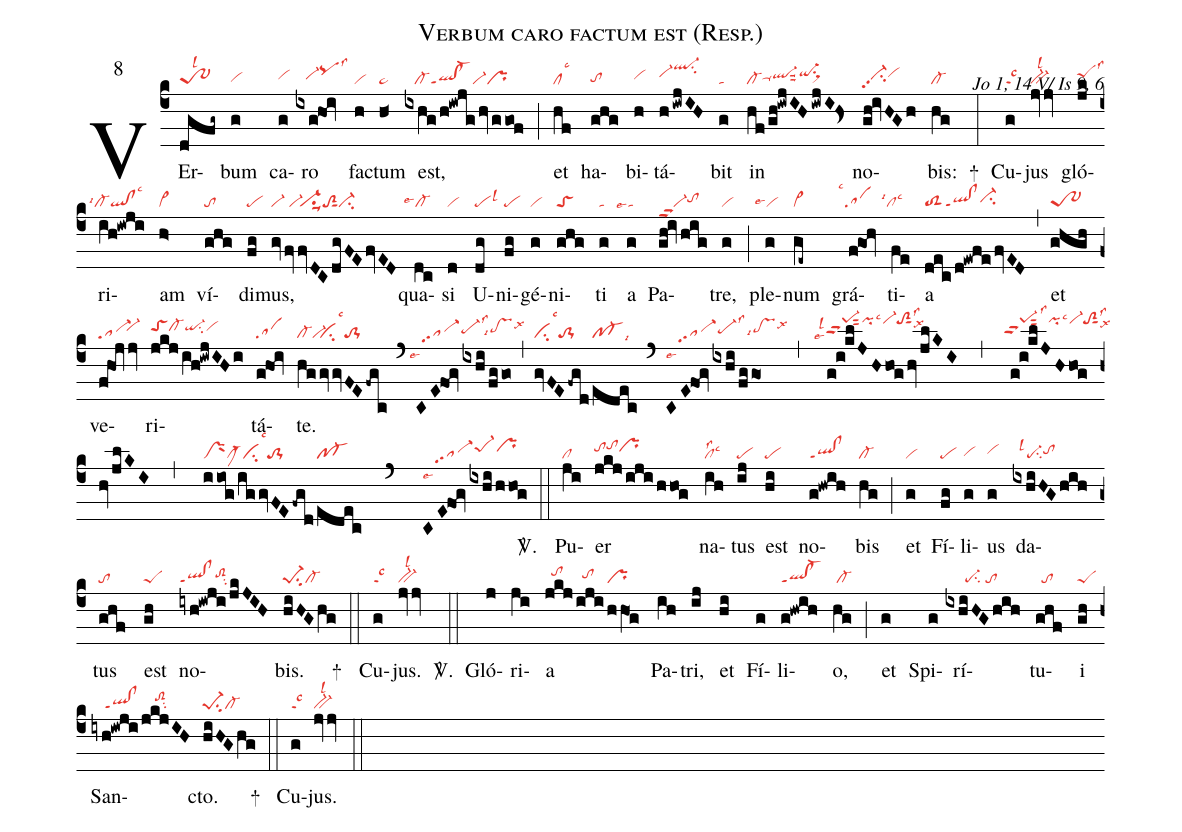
name:Verbum caro factum est (Resp.);
mode:8;
commentary:Jo 1, 14 V/ Is 9, 6;
nabc-lines:1;
%%
(c4)
VEr(dgfg~|tr-~1lsl2)bum(g|vihg) ca(g|vihh)ro(ixg!hOi|///vi-hhpqhjlss3) fac(h|vi)tum(h<|ta>) est,(ixhg/h!iwjg/hv/ggof|///cl-ql!cl-ppt1vi-pr) (;)
et(hf|cllsc3) ha(ghg|tohg)bi(h|vihh)tá(hiwjIH|vi-hiql-hlsu2)bit(g|ta) in(hf/gh!iwjIH/iwjI!Hs>|cl-ql-hhppu1suu2qi-hisu1sux1) no(gh!ivHGh|vi-hhpp2su2vihi)bis:(hg|cl-) +(:)
Cu(g|talsc3)jus(jvjv|bv-lsl2) gló(jk|peShilss3)ri(ih!iwji|```cl-lsi4ql!cllsc3)am(h>|vi>) ví(ghg|to)di(fg|pe)mus,(gvfvfvDCdgFEfvED|vi-/vi-`vi-su1suu1toS2sut1ci-) qua(dc|```cl-lse4)si(d|vi) U(dg|pelsl3)ni(fg|pe)gé(g|vi)ni(ghg|toS)ti(g|ta) a(g|```talse4) Pa(gh!ivhig|vi-ppu2tohh)tre,(g|vi) (;)
ple(g|```vilse4)num(ge~|vi>) grá(fgOh|```salsc1)ti(fe|```cllsi1lsc3)a(dec/d!ewfe/fvED|toS2ql!clppt1ci-hh) (,)
et(ghgh|tr-~1) ve(fhOj/jv|sa-``vi-hi)ri(jkjih!iwjIHi|toShicl-hiqi-hisu2vihi)tá(ghOi|sa)te.(hggvgvFE-fgc|cl-vi-``cilsc3to-1) (`)
(CE!fOgixhi/fggo|``sa-pp1lse7pe-hhlss3``pthhlsi7lsx6) (,)
(gvFE-fgd/|cilsc3to-1|edec|pf-lsi9) (`)
(CE!fOgixhi/fggo|sa-pp1lse7pe-hhlss3pthhlsi7lsx6) (////////,)
(g!i!klJHhog/hvjlKI|````pe-1hlppu2sut2lse7lsl4pihllsc3vi-hltoS2hlsut1lss3lsx9) (////,)
(g!i!klJHhog/hvjlKI|``pe-1hlppu2sut2lss3pihllsc3vi-hltoS2hlsut1lss3lsx9) (////,)
(iiog/iggvFE-fgd/|prMclM-cilsc3to-1|edec|pf-) (////`)
(CE!fogixhi/hhog|sa-pp1lse7pe-1hiprhi) <sp>V/</sp>.(::)
Pu(ji|cl)er(jkj/iji/hhog|tohitohjprhi) na(ih|cllss2lsc3)tus(ij|pe) est(hi|pe) no(g!hwih|ql!clppt1)bis(hg|cl-) (;)
et(g|vi) Fí(fg|pe)li(g|vihg)us(g|vihh) da(ixhiHGhih|//pe-su2lsl1tohh)tus(ghf|to) est(gh|peS) no(iyh!iwji/jkJIH|ql!clppt1toS2hhsu2)bis.(hiHGhg|pe-1su2cl-) +(::)
Cu(g|talsc3)jus.(jvjv|bv-lsl2) <sp>V/</sp>.(::)
Gló(j)ri(ji)a(jkj|//tohi|/iji|//tohh|/hhO1g|pr) Pa(ih)tri,(ij) et(hi) Fí(g)li(g!hwih|ql!cl-ppt1)o,(hg|/cl-) (;)
et(g) Spi(g)rí(ixhiHGhih|//////pe-su2/to)tu(ghf|//to)i(gh|peS) San(iyh!iwji|////ql!clppt1|/jkjIH|////toS2hisu2)cto.(hiHGhg|pe-1su2cl-) +(::)
Cu(g|talsc3)jus.(jvjv|bv-lsl2) (::)
